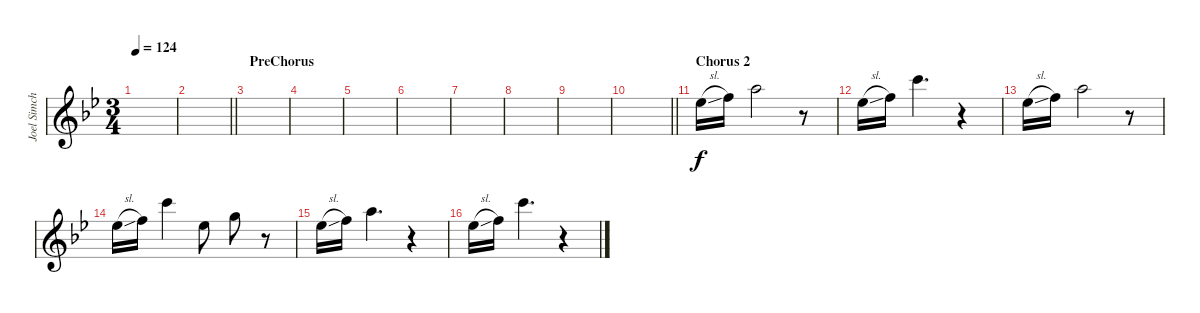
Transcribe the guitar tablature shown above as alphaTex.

\track ("Joel Simches (bell effect)" "Joel Simch") {instrument celesta}
\staff {score}
\tuning (D4 A3 Gb3 D3 A2 D2) {hide}
\ts (3 4)
\tempo 124
\clef g2
\ks bb
|
\barLineRight lightlight
|
\section ("" "PreChorus")
|
|
|
|
|
|
|
\barLineRight lightlight
|
\section ("" "Chorus 2")
13.1{sl}.16 15.1.16 19.1.2 r.8 |
18.2{sl}.16 20.2.16 22.1.4{d} r.4 |
21.3{sl}.16 23.3.16 24.2.2 r.8 |
21.3{sl}.16 23.3.16 22.1.4 21.3.8 22.2.8 r.8 |
21.3{sl}.16 23.3.16 24.2.4{d} r.4 |
21.3{sl}.16 23.3.16 22.1.4{d} r.4
